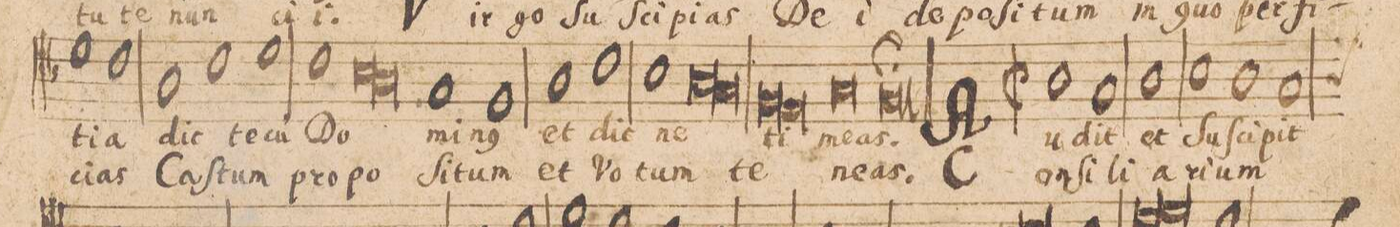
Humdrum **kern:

**kern	**text	**text
*I"TENOR.	*	*
*clefC4	*	*
*k[b-]	*	*
*met(c|)	*	*
*M2/1	*	*
1d	-ti-	-ci-
1c	-a	-as
=62-	=62-	=62-
1A	dic	Ca-
1c	te-	-ſtum
=63-	=63-	=63-
1d	-c(um)	pro-
1c	Do-	-po-
=64-	=64-	=64-
*lig	*	*
1B-	.	.
1A	.	.
*Xlig	*	*
=65-	=65-	=65-
1G	-mi-	-ſi-
1F	-n(us)	-tum
=66-	=66-	=66-
1A	et	et
1c	dic	Vo-
=67-	=67-	=67-
1B-	ne	-tum
*lig	*	*
1A	.	.
=68-	=68-	=68-
1G	.	.
*Xlig	*	*
*lig	*	*
1F	ti-	te-
=69-	=69-	=69-
1E	.	.
*Xlig	*	*
0G	-me-	-ne-
=70-	=70-	=70-
0Fl;	-as.	-as.
=71||	=71||	=71||
*M2/1	*	*
*met(c|)	*	*
1A	Au-	Con-
1G	-dit	-ſi-
=72-	=72-	=72-
1A	et	-li-
1B-	Su-	-a-
=73-	=73-	=73-
1A	-ſci-	-ri-
*custos:A	*	*
1G	-pit	-um
=74-	=74-	=74-
*-	*-	*-
